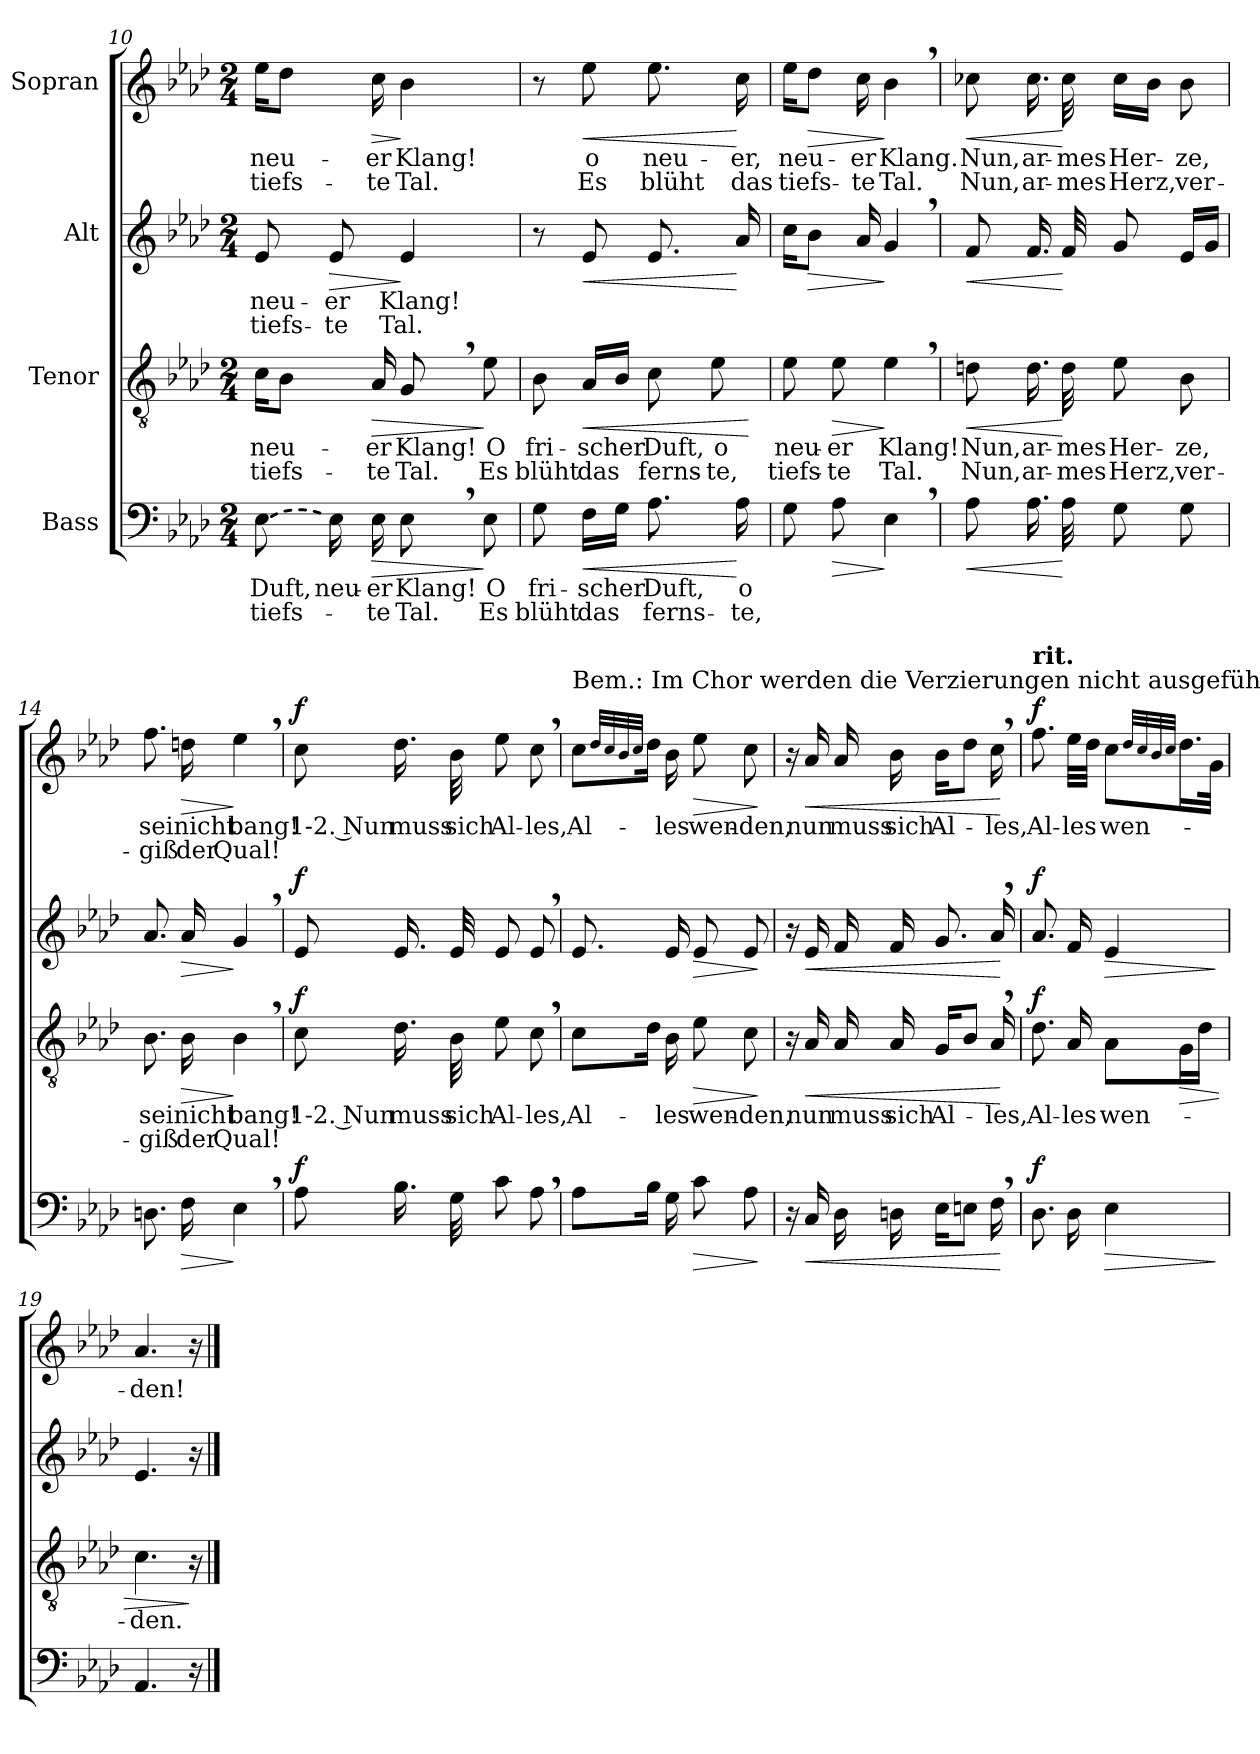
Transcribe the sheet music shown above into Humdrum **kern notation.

**kern	**text	**text	**dynam	**kern	**text	**text	**dynam	**kern	**text	**text	**dynam	**kern	**text	**text	**dynam
*part4	*part4	*part4	*part4	*part3	*part3	*part3	*part3	*part2	*part2	*part2	*part2	*part1	*part1	*part1	*part1
*staff4	*staff4	*staff4	*staff4	*staff3	*staff3	*staff3	*staff3	*staff2	*staff2	*staff2	*staff2	*staff1	*staff1	*staff1	*staff1
*I"Bass	*	*	*	*I"Tenor	*	*	*	*I"Alt	*	*	*	*I"Sopran	*	*	*
*clefF4	*	*	*	*clefGv2	*	*	*	*clefG2	*	*	*	*clefG2	*	*	*
*k[b-e-a-d-]	*	*	*	*k[b-e-a-d-]	*	*	*	*k[b-e-a-d-]	*	*	*	*k[b-e-a-d-]	*	*	*
*M2/4	*	*	*	*M2/4	*	*	*	*M2/4	*	*	*	*M2/4	*	*	*
=10	=10	=10	=10	=10	=10	=10	=10	=10	=10	=10	=10	=10	=10	=10	=10
!LO:T:dash	!	!	!	!	!	!	!	!	!	!	!	!	!	!	!
[8E-\	Duft,	tiefs-	.	16c\KL	neu-	tiefs-	.	8e-/	neu-	tiefs-	.	16ee-\KL	neu-	tiefs-	.
.	.	.	.	8B-\J	.	.	.	.	.	.	.	8dd-\J	.	.	.
!	!	!	!	!	!	!	!	!	!	!	!LO:HP:b	!	!	!	!
16E-\]	neu-	.	.	.	.	.	.	8e-/	-er	-te	>	.	.	.	.
!	!	!	!LO:HP:b	!	!	!	!LO:HP:b	!	!	!	!	!	!	!	!LO:HP:b
16E-\	-er	-te	>	16A-/	-er	-te	>	.	.	.	.	16cc\	-er	-te	>
8E-,\	Klang!	Tal.	.	8G,/	Klang!	Tal.	.	4e-/	Klang!	Tal.	]	4b-\	Klang!	Tal.	]
8E-\	O	Es	]	8e-\	O	Es	]	.	.	.	.	.	.	.	.
=11	=11	=11	=11	=11	=11	=11	=11	=11	=11	=11	=11	=11	=11	=11	=11
8G\	fri-	blüht	.	8B-\	fri-	blüht	.	8r	.	.	.	8r	.	.	.
!	!	!	!LO:HP:b	!	!	!	!LO:HP:b	!	!	!	!LO:HP:b	!	!	!	!LO:HP:b
16F\LL	-scher	das	<	16A-/LL	-scher	das	<	8e-/	.	.	<	8ee-\	o	Es	<
16G\JJ	.	.	.	16B-/JJ	.	.	.	.	.	.	.	.	.	.	.
8.A-\	Duft,	ferns-	.	8c\	Duft,	ferns-	.	8.e-/	.	.	.	8.ee-\	neu-	blüht	.
.	.	.	.	8e-\	o	-te,	.	.	.	.	.	.	.	.	.
16A-\	o	-te,	[	.	.	.	.	16a-/	.	.	[	16cc\	-er,	das	[
.	.	.	.	.	.	.	[	.	.	.	.	.	.	.	.
=12	=12	=12	=12	=12	=12	=12	=12	=12	=12	=12	=12	=12	=12	=12	=12
8G\	.	.	.	8e-\	neu-	tiefs-	.	16cc\KL	.	.	.	16ee-\KL	neu-	tiefs-	.
!	!	!	!	!	!	!	!	!	!	!	!LO:HP:b	!	!	!	!LO:HP:b
.	.	.	.	.	.	.	.	8b-\J	.	.	>	8dd-\J	.	.	>
!	!	!	!LO:HP:b	!	!	!	!LO:HP:b	!	!	!	!	!	!	!	!
8A-\	.	.	>	8e-\	-er	-te	>	.	.	.	.	.	.	.	.
.	.	.	.	.	.	.	.	16a-/	.	.	.	16cc\	-er	-te	.
4E-,\	.	.	]	4e-,\	Klang!	Tal.	]	4g,/	.	.	]	4b-,\	Klang.	Tal.	]
!!LO:LB:g=z
=13	=13	=13	=13	=13	=13	=13	=13	=13	=13	=13	=13	=13	=13	=13	=13
!	!	!	!LO:HP:b	!	!	!	!LO:HP:b	!	!	!	!LO:HP:b	!	!	!	!LO:HP:b
8A-\	.	.	<	8dn\	Nun,	Nun,	<	8f/	.	.	<	8cc-X\	Nun,	Nun,	<
16.A-\	.	.	.	16.d\	ar-	ar-	.	16.f/	.	.	.	16.cc-\	ar-	ar-	.
32A-\	.	.	[	32d\	-mes	-mes	[	32f/	.	.	[	32cc-\	-mes	-mes	[
8G\	.	.	.	8e-\	Her-	Herz,	.	8g/	.	.	.	16cc-\LL	Her-	Herz,	.
.	.	.	.	.	.	.	.	.	.	.	.	16b-\JJ	.	.	.
8G\	.	.	.	8B-\	-ze,	ver-	.	16e-/LL	.	.	.	8b-\	-ze,	ver-	.
.	.	.	.	.	.	.	.	16g/JJ	.	.	.	.	.	.	.
=14	=14	=14	=14	=14	=14	=14	=14	=14	=14	=14	=14	=14	=14	=14	=14
8.Dn\	.	.	.	8.B-\	sei	-giß	.	8.a-/	.	.	.	8.ff\	sei	-giß	.
!	!	!	!LO:HP:b	!	!	!	!LO:HP:b	!	!	!	!LO:HP:b	!	!	!	!LO:HP:b
16F\	.	.	>	16B-\	nicht	der	>	16a-/	.	.	>	16ddn\	nicht	der	>
4E-,\	.	.	]	4B-,\	bang!	Qual!	]	4g,/	.	.	]	4ee-,\	bang!	Qual!	]
=15	=15	=15	=15	=15	=15	=15	=15	=15	=15	=15	=15	=15	=15	=15	=15
!	!	!	!LO:DY:a	!	!	!	!LO:DY:a	!	!	!	!LO:DY:a	!	!	!	!LO:DY:a
8A-\	.	.	f	8c\	1-2. Nun	.	f	8e-/	.	.	f	8cc\	1-2. Nun	.	f
16.B-\	.	.	.	16.d-\	muss	.	.	16.e-/	.	.	.	16.dd-\	muss	.	.
32G\	.	.	.	32B-\	sich	.	.	32e-/	.	.	.	32b-\	sich	.	.
8c\	.	.	.	8e-\	Al-	.	.	8e-/	.	.	.	8ee-\	Al-	.	.
8A-,\	.	.	.	8c,\	-les,	.	.	8e-,/	.	.	.	8cc,\	-les,	.	.
!!LO:LB:g=z
=16	=16	=16	=16	=16	=16	=16	=16	=16	=16	=16	=16	=16	=16	=16	=16
!	!	!	!	!	!	!	!	!	!	!	!	!LO:TX:a:t=Bem.&colon; Im Chor werden die Verzierungen nicht ausgeführt	!	!	!
8A-\L	.	.	.	8c\L	Al-	.	.	8.e-/	.	.	.	8cc\L	-Al-	.	.
.	.	.	.	.	.	.	.	.	.	.	.	32qdd-/LLL	.	.	.
.	.	.	.	.	.	.	.	.	.	.	.	32qcc/	.	.	.
.	.	.	.	.	.	.	.	.	.	.	.	32qb-/	.	.	.
.	.	.	.	.	.	.	.	.	.	.	.	32qcc/JJJ	.	.	.
16B-\Jk	.	.	.	16d-\Jk	.	.	.	.	.	.	.	16dd-\Jk	.	.	.
16G\	.	.	.	16B-\	-les	.	.	16e-/	.	.	.	16b-\	-les	.	.
!	!	!	!LO:HP:b	!	!	!	!LO:HP:b	!	!	!	!LO:HP:b	!	!	!	!LO:HP:b
8c\	.	.	>	8e-\	wen-	.	>	8e-/	.	.	>	8ee-\	wen-	.	>
8A-\	.	.	.	8c\	-den,	.	.	8e-/	.	.	.	8cc\	-den,	.	.
.	.	.	]	.	.	.	]	.	.	.	]	.	.	.	]
=17	=17	=17	=17	=17	=17	=17	=17	=17	=17	=17	=17	=17	=17	=17	=17
16r	.	.	.	16r	.	.	.	16r	.	.	.	16r	.	.	.
!	!	!	!LO:HP:b	!	!	!	!LO:HP:b	!	!	!	!LO:HP:b	!	!	!	!LO:HP:b
16C/	.	.	<	16A-/	nun	.	<	16e-/	.	.	<	16a-/	nun	.	<
16D-\	.	.	.	16A-/	muss	.	.	16f/	.	.	.	16a-/	muss	.	.
16Dn\	.	.	.	16A-/	sich	.	.	16f/	.	.	.	16b-\	sich	.	.
16E-\KL	.	.	.	16G/KL	Al-	.	.	8.g/	.	.	.	16b-\KL	Al-	.	.
8En\J	.	.	.	8B-/J	.	.	.	.	.	.	.	8dd-\J	.	.	.
16F,\	.	.	.	16A-,/	-les,	.	.	16a-,/	.	.	.	16cc,\	-les,	.	.
.	.	.	[	.	.	.	[	.	.	.	[	.	.	.	[
=18	=18	=18	=18	=18	=18	=18	=18	=18	=18	=18	=18	=18	=18	=18	=18
!	!	!	!	!	!	!	!	!	!	!	!	!LO:TX:a:B:t=rit.	!	!	!
!	!	!	!LO:DY:a	!	!	!	!LO:DY:a	!	!	!	!LO:DY:a	!	!	!	!LO:DY:a
8.D-\	.	.	f	8.d-\	Al-	.	f	8.a-/	.	.	f	8.ff\	Al-	.	f
16D-\	.	.	.	16A-/	-les	.	.	16f/	.	.	.	32ee-\LLL	-les	.	.
.	.	.	.	.	.	.	.	.	.	.	.	32dd-\JJJ	.	.	.
!	!	!	!LO:HP:b	!	!	!	!	!	!	!	!LO:HP:b	!	!	!	!
4E-\	.	.	>	8A-\L	wen-	.	.	4e-/	.	.	>	8cc\L	wen-	.	.
.	.	.	.	.	.	.	.	.	.	.	.	32qdd-/LLL	.	.	.
.	.	.	.	.	.	.	.	.	.	.	.	32qcc/	.	.	.
.	.	.	.	.	.	.	.	.	.	.	.	32qb-/	.	.	.
.	.	.	.	.	.	.	.	.	.	.	.	32qcc/JJJ	.	.	.
!	!	!	!	!	!	!	!LO:HP:b	!	!	!	!	!	!	!	!
.	.	.	.	16G\L	.	.	>	.	.	.	.	16.dd-\L	.	.	.
.	.	.	.	16d-\JJ	.	.	.	.	.	.	.	.	.	.	.
.	.	.	.	.	.	.	.	.	.	.	.	32g\JJk	.	.	.
.	.	.	]	.	.	.	.	.	.	.	]	.	.	.	.
=19	=19	=19	=19	=19	=19	=19	=19	=19	=19	=19	=19	=19	=19	=19	=19
4.AA-/	.	.	.	4.c\	-den.	.	.	4.e-/	.	.	.	4.a-/	-den!	.	.
16r	.	.	.	16r	.	.	]	16r	.	.	.	16r	.	.	.
==	==	==	==	==	==	==	==	==	==	==	==	==	==	==	==
*-	*-	*-	*-	*-	*-	*-	*-	*-	*-	*-	*-	*-	*-	*-	*-
